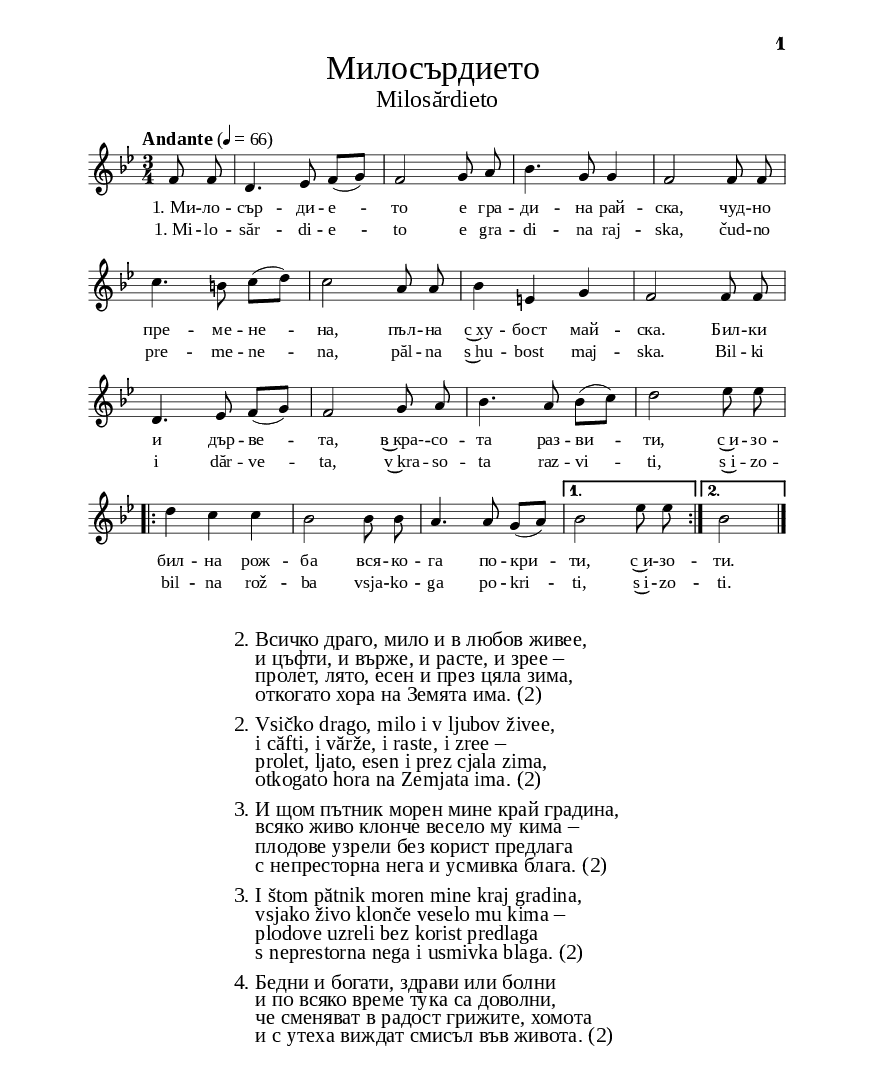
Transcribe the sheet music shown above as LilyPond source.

\version "2.24.3"

% include paper part and global functions
\include "include/globals.ily"

\bookpart {
  \label #'ref038
  \tocItem \markup "Милосърдието – Milosărdieto"
  \include "include/bookpart-paper.ily"
  \score {
    \include "include/score-layout.ily"

    \new Voice \absolute {
      \clef treble
      \key bes \major
      \time 3/4
      \tempoFunc "Andante" 4 "66"
      \autoBeamOff
      \partial 4
      \autoBeamOff
      f'8 f'8 | d'4. es'8 f' ([ g' ]) |  f'2 g'8 a' |  bes'4. g'8 g'4 |  f'2 f'8 f' \break |
      c''4. b'8 c'' ([ d'' ]) |c''2 a'8 a' | bes'4 e' g' | f'2 f'8 f' \break |
      d'4. es'8 f' ([ g' ]) | f'2 g'8 a' | bes'4. a'8 bes' ([ c'' ]) | d''2 es''8 es'' \break
      \repeat volta 2 {d''4 c'' c'' bes'2 bes'8 bes' | a'4. a'8 g' ( [a'] ) |}
      \alternative { { bes'2 es''8 es'' } {  bes'2 \bar "|." \break } }
    }

    \addlyrics {
      "1. Ми" -- ло -- сър -- ди -- е -- то е гра -- ди -- на рай --
      ска, чуд -- но пре -- ме -- не -- на, пъл -- на
      с~ху -- бост май -- ска. Бил -- ки и дър -- ве --
      та, "в~кра-" -- со -- та раз -- ви -- ти, с~и -- зо
      -- бил -- на рож -- ба вся -- ко -- га по -- кри
      -- ти, с~и -- зо -- ти.
    }


    \addlyrics {
      "1. Mi" -- lo -- săr -- di -- e -- to e gra -- di -- na raj --
      ska, čud -- no pre -- me -- ne -- na, păl -- na
      s~hu -- bost maj -- ska. Bil -- ki i dăr -- ve --
      ta, v~kra -- so -- ta raz -- vi -- ti, s~i -- zo
      -- bil -- na rož -- ba vsja -- ko -- ga po -- kri
      -- ti, s~i -- zo -- ti.
    }


    \header {
      title = \titleFunc "Милосърдието " "Milosărdieto"
    }

    \midi{}

  } % score

  \markup \empty-two

  \markup \abs-fontsize #10 {
    \hspace #20
    \override #`(baseline-skip . ,bgCoupletBaselineSkip)
    \column {
      \line {2. Всичко драго, мило и в любов живее,}

      \line {"   "и цъфти, и върже, и расте, и зрее  –}

      \line {"   "пролет, лято, есен и през цяла зима,}

      \line {"   "откогато хора на Земята има. (2)}
      \vspace #0.5

      \line {2. Vsičko drago, milo i v ljubov živee,}

      \line {"   "i căfti, i vărže, i raste, i zree  –}

      \line {"   "prolet, ljato, esen i prez cjala zima,}

      \line {"   "otkogato hora na Zemjata ima. (2)}
      \vspace #0.5

      \line {3. И щом пътник морен мине край градина,}

      \line {"   "всяко живо клонче весело му кима –}

      \line {"   "плодове узрели без корист предлага}

      \line {"   "с непресторна нега и усмивка блага. (2)}
      \vspace #0.5
      \line {3. I štom pătnik moren mine kraj gradina,}

      \line {"   "vsjako živo klonče veselo mu kima –}

      \line {"   "plodove uzreli bez korist predlaga}

      \line {"   "s neprestorna nega i usmivka blaga. (2)}
      \vspace #0.5

      \line {4. Бедни и богати, здрави или болни }

      \line {"   "и по всяко време тука са доволни, }

      \line {"   "че сменяват в радост грижите, хомота }

      \line {"   " и с утеха виждат смисъл във живота. (2) }


    }


  } % markup

  \pageBreak

  \markup \fontsize #bgCoupletFontSize {
    \hspace #20
    \override #`(baseline-skip . ,bgCoupletBaselineSkip)
    \column {
      \line {4. Bedni i bogati, zdravi ili bolni }

      \line {"   "i po vsjako vreme tuka sa dovolni, }

      \line {"   "če smenjavat v radost grižite, homota }

      \line {"   " i s uteha viždat smisăl văv života. (2) }
      \vspace #0.5

      \line {5. Затуй, който дири истинска победа,}

      \line {"   "рай такъв прекрасен нека си отгледа!}

      \line {"   "Няма да се свърши щастие за него,}

      \line {"   "ще го благославят и Земя, и Небо. (2)}
      \vspace #0.5
      \line {5. Zatuj, kojto diri istinska pobeda,}

      \line {"   "raj takăv prekrasen neka si otgleda!}

      \line {"   "Njama da se svărši štastie za nego,}

      \line {"   "šte go blagoslavjat i Zemja, i Nebo. (2)}
    }


  } % markup


  \markup \vspace #3

  % include foreign translation(s) of the song
  \version "2.24.4"

\markup \fill-line { \fontsize #deTitleFontSize "Die Barmherzigkeit" }
\markup \null
\markup \null
\markup \abs-fontsize #10 {
  \fill-line {
  \override #`(baseline-skip . ,deCoupletBaselineSkip)

  \column {

    \line { 1. Die Barmherzigkeit ist ein Paradiesgarten, }

    \line { "   " wunderschön geschmückt, erfüllt von der Maienschönheit;  }

    \line { "   " Kräuter und Bäume in Schönheit entwickelt, }

    \line { "   " mit Früchten reichlich immerdar bedeckt. (2)  }
    \vspace #0.5

    \line { 2. Alles Wertvolle und Holde lebt in Liebe,  }

    \line { "   " blüht, bildet Frucht, gedeiht und reift. }

    \line { "   " Im Frühling, im Sommer, im Herbst }
    \line { "   "  und den ganzen Winter hindurch,  }

    \line { "   " seitdem es Menschen auf der Erde gibt. (2)}
    \vspace #0.5

    \line { 3. Und wenn ein müder Reisender am Garten vorbeikommt, }

    \line { "   " nickt ihm freundlich jedes kleine, lebendige Ästchen zu  }

    \line { "   " und bietet ihm uneigennützig die reifen Früchte }

    \line { "   " mit aufrichtiger Wonne und gütigem Lächeln dar. (2)}
    \vspace #0.5

    \line { 4. Arme und Reiche, Gesunde oder Kranke }

    \line { "   " sind zu jeder Zeit hier zufrieden,  }

    \line { "   " dass sie die Sorgen und das Joch in Freude verwandeln,  }

    \line { "   " getröstet den Sinn des Lebens sehen. (2)}
   \vspace #0.5

    \line { 5. Deshalb sollte jener, der nach dem wahren Sieg sucht, }

    \line { "   " solch ein wunderbares Paradies kultivieren.  }

    \line { "   " Das Glück wird für ihn nicht enden,  }

    \line { "   " Erde und Himmel werden ihn segnen. (2)}

  }
  }
}


} % bookpart
